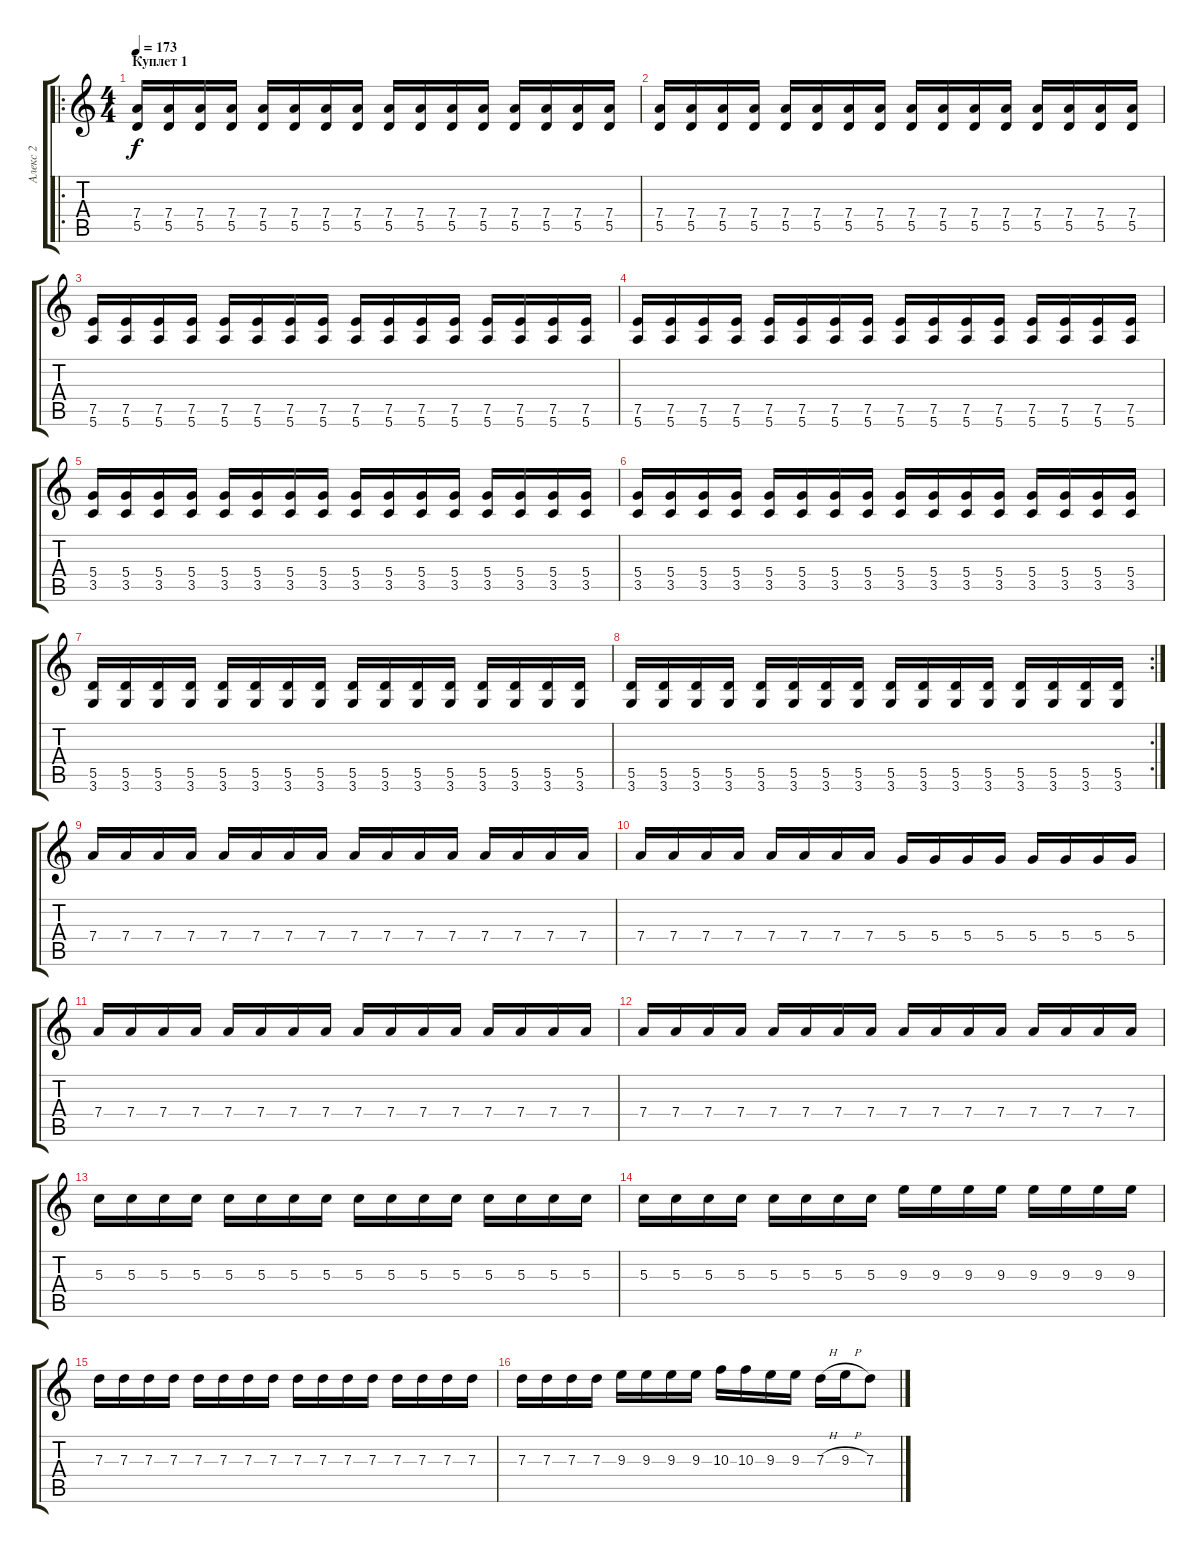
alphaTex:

\track ("Алекс 2" "Алекс 2") {instrument distortionguitar}
\staff {score tabs}
\tuning (E4 B3 G3 D3 A2 E2) {hide}
\ro
\ts (4 4)
\section ("" "Куплет 1")
\tempo 173
\clef g2
\ks c
(7.4 5.5).16{dy f} (7.4 5.5).16 (7.4 5.5).16 (7.4 5.5).16 (7.4 5.5).16 (7.4 5.5).16 (7.4 5.5).16 (7.4 5.5).16 (7.4 5.5).16 (7.4 5.5).16 (7.4 5.5).16 (7.4 5.5).16 (7.4 5.5).16 (7.4 5.5).16 (7.4 5.5).16 (7.4 5.5).16 |
(7.4 5.5).16 (7.4 5.5).16 (7.4 5.5).16 (7.4 5.5).16 (7.4 5.5).16 (7.4 5.5).16 (7.4 5.5).16 (7.4 5.5).16 (7.4 5.5).16 (7.4 5.5).16 (7.4 5.5).16 (7.4 5.5).16 (7.4 5.5).16 (7.4 5.5).16 (7.4 5.5).16 (7.4 5.5).16 |
(7.5 5.6).16 (7.5 5.6).16 (7.5 5.6).16 (7.5 5.6).16 (7.5 5.6).16 (7.5 5.6).16 (7.5 5.6).16 (7.5 5.6).16 (7.5 5.6).16 (7.5 5.6).16 (7.5 5.6).16 (7.5 5.6).16 (7.5 5.6).16 (7.5 5.6).16 (7.5 5.6).16 (7.5 5.6).16 |
(7.5 5.6).16 (7.5 5.6).16 (7.5 5.6).16 (7.5 5.6).16 (7.5 5.6).16 (7.5 5.6).16 (7.5 5.6).16 (7.5 5.6).16 (7.5 5.6).16 (7.5 5.6).16 (7.5 5.6).16 (7.5 5.6).16 (7.5 5.6).16 (7.5 5.6).16 (7.5 5.6).16 (7.5 5.6).16 |
(5.4 3.5).16 (5.4 3.5).16 (5.4 3.5).16 (5.4 3.5).16 (5.4 3.5).16 (5.4 3.5).16 (5.4 3.5).16 (5.4 3.5).16 (5.4 3.5).16 (5.4 3.5).16 (5.4 3.5).16 (5.4 3.5).16 (5.4 3.5).16 (5.4 3.5).16 (5.4 3.5).16 (5.4 3.5).16 |
(5.4 3.5).16 (5.4 3.5).16 (5.4 3.5).16 (5.4 3.5).16 (5.4 3.5).16 (5.4 3.5).16 (5.4 3.5).16 (5.4 3.5).16 (5.4 3.5).16 (5.4 3.5).16 (5.4 3.5).16 (5.4 3.5).16 (5.4 3.5).16 (5.4 3.5).16 (5.4 3.5).16 (5.4 3.5).16 |
(5.5 3.6).16 (5.5 3.6).16 (5.5 3.6).16 (5.5 3.6).16 (5.5 3.6).16 (5.5 3.6).16 (5.5 3.6).16 (5.5 3.6).16 (5.5 3.6).16 (5.5 3.6).16 (5.5 3.6).16 (5.5 3.6).16 (5.5 3.6).16 (5.5 3.6).16 (5.5 3.6).16 (5.5 3.6).16 |
\rc 2
(5.5 3.6).16 (5.5 3.6).16 (5.5 3.6).16 (5.5 3.6).16 (5.5 3.6).16 (5.5 3.6).16 (5.5 3.6).16 (5.5 3.6).16 (5.5 3.6).16 (5.5 3.6).16 (5.5 3.6).16 (5.5 3.6).16 (5.5 3.6).16 (5.5 3.6).16 (5.5 3.6).16 (5.5 3.6).16 |
7.4.16 7.4.16 7.4.16 7.4.16 7.4.16 7.4.16 7.4.16 7.4.16 7.4.16 7.4.16 7.4.16 7.4.16 7.4.16 7.4.16 7.4.16 7.4.16 |
7.4.16 7.4.16 7.4.16 7.4.16 7.4.16 7.4.16 7.4.16 7.4.16 5.4.16 5.4.16 5.4.16 5.4.16 5.4.16 5.4.16 5.4.16 5.4.16 |
7.4.16 7.4.16 7.4.16 7.4.16 7.4.16 7.4.16 7.4.16 7.4.16 7.4.16 7.4.16 7.4.16 7.4.16 7.4.16 7.4.16 7.4.16 7.4.16 |
7.4.16 7.4.16 7.4.16 7.4.16 7.4.16 7.4.16 7.4.16 7.4.16 7.4.16 7.4.16 7.4.16 7.4.16 7.4.16 7.4.16 7.4.16 7.4.16 |
5.3.16 5.3.16 5.3.16 5.3.16 5.3.16 5.3.16 5.3.16 5.3.16 5.3.16 5.3.16 5.3.16 5.3.16 5.3.16 5.3.16 5.3.16 5.3.16 |
5.3.16 5.3.16 5.3.16 5.3.16 5.3.16 5.3.16 5.3.16 5.3.16 9.3.16 9.3.16 9.3.16 9.3.16 9.3.16 9.3.16 9.3.16 9.3.16 |
7.3.16 7.3.16 7.3.16 7.3.16 7.3.16 7.3.16 7.3.16 7.3.16 7.3.16 7.3.16 7.3.16 7.3.16 7.3.16 7.3.16 7.3.16 7.3.16 |
7.3.16 7.3.16 7.3.16 7.3.16 9.3.16 9.3.16 9.3.16 9.3.16 10.3.16 10.3.16 9.3.16 9.3.16 7.3{h}.16 9.3{h}.16 7.3.8
